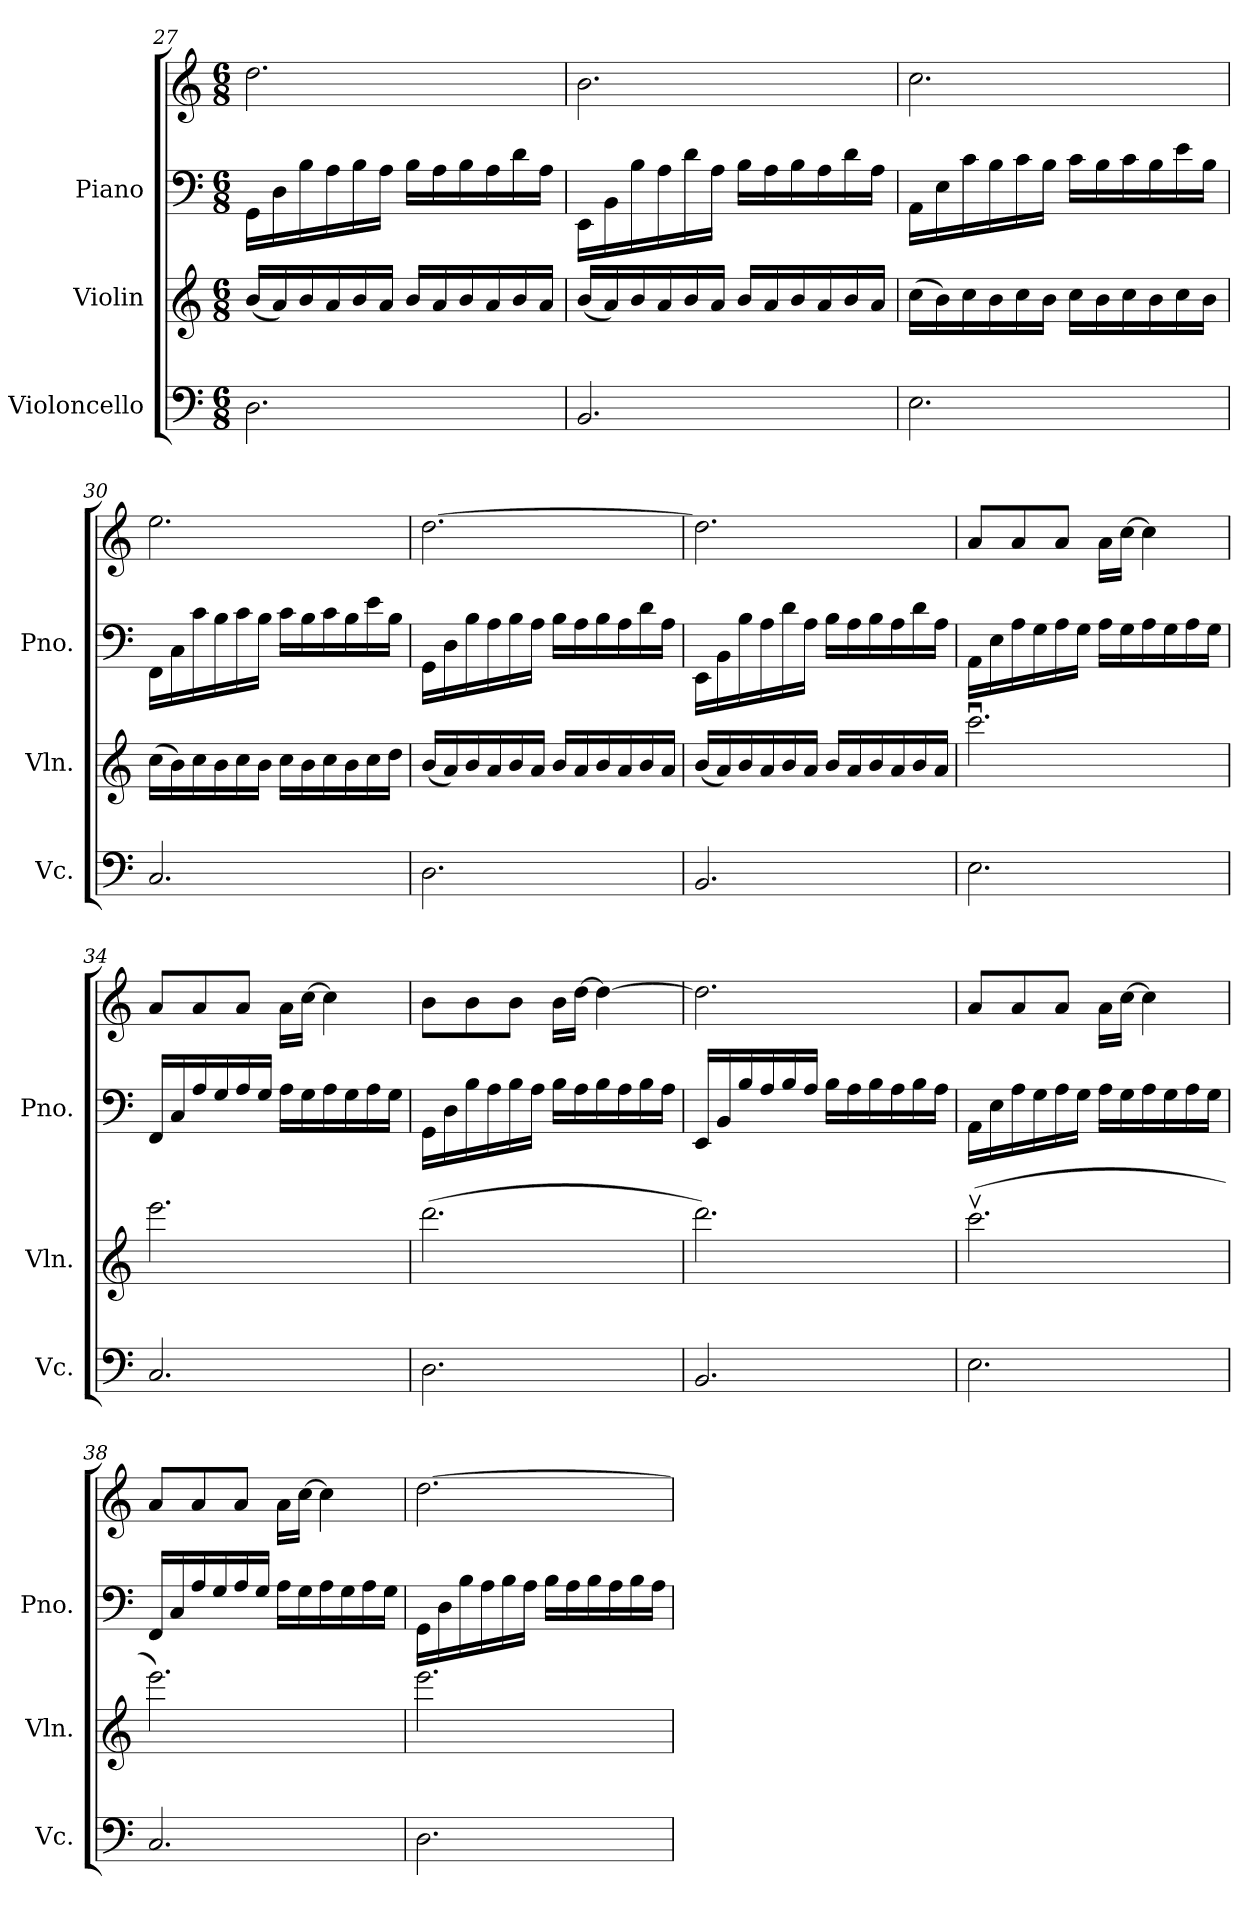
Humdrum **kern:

**kern	**kern	**kern	**kern
*part3	*part2	*part1	*part1
*staff4	*staff3	*staff2	*staff1
*I"Violoncello	*I"Violin	*I"Piano	*
*I'Vc.	*I'Vln.	*I'Pno.	*
*clefF4	*clefG2	*clefF4	*clefG2
*k[]	*k[]	*k[]	*k[]
*M6/8	*M6/8	*M6/8	*M6/8
=27	=27	=27	=27
2.D\	(16b/LL	16GG\LL	2.dd\
.	16a/)	16D\	.
.	16b/	16B\	.
.	16a/	16A\	.
.	16b/	16B\	.
.	16a/JJ	16A\JJ	.
.	16b/LL	16B\LL	.
.	16a/	16A\	.
.	16b/	16B\	.
.	16a/	16A\	.
.	16b/	16d\	.
.	16a/JJ	16A\JJ	.
=28	=28	=28	=28
2.BB/	(16b/LL	16EE\LL	2.b\
.	16a/)	16BB\	.
.	16b/	16B\	.
.	16a/	16A\	.
.	16b/	16d\	.
.	16a/JJ	16A\JJ	.
.	16b/LL	16B\LL	.
.	16a/	16A\	.
.	16b/	16B\	.
.	16a/	16A\	.
.	16b/	16d\	.
.	16a/JJ	16A\JJ	.
!!LO:LB:g=z
=29	=29	=29	=29
2.E\	(16cc\LL	16AA\LL	2.cc\
.	16b\)	16E\	.
.	16cc\	16c\	.
.	16b\	16B\	.
.	16cc\	16c\	.
.	16b\JJ	16B\JJ	.
.	16cc\LL	16c\LL	.
.	16b\	16B\	.
.	16cc\	16c\	.
.	16b\	16B\	.
.	16cc\	16e\	.
.	16b\JJ	16B\JJ	.
=30	=30	=30	=30
2.C/	(16cc\LL	16FF\LL	2.ee\
.	16b\)	16C\	.
.	16cc\	16c\	.
.	16b\	16B\	.
.	16cc\	16c\	.
.	16b\JJ	16B\JJ	.
.	16cc\LL	16c\LL	.
.	16b\	16B\	.
.	16cc\	16c\	.
.	16b\	16B\	.
.	16cc\	16e\	.
.	16dd\JJ	16B\JJ	.
=31	=31	=31	=31
2.D\	(16b/LL	16GG\LL	[2.dd\
.	16a/)	16D\	.
.	16b/	16B\	.
.	16a/	16A\	.
.	16b/	16B\	.
.	16a/JJ	16A\JJ	.
.	16b/LL	16B\LL	.
.	16a/	16A\	.
.	16b/	16B\	.
.	16a/	16A\	.
.	16b/	16d\	.
.	16a/JJ	16A\JJ	.
=32	=32	=32	=32
2.BB/	(16b/LL	16EE\LL	2.dd\]
.	16a/)	16BB\	.
.	16b/	16B\	.
.	16a/	16A\	.
.	16b/	16d\	.
.	16a/JJ	16A\JJ	.
.	16b/LL	16B\LL	.
.	16a/	16A\	.
.	16b/	16B\	.
.	16a/	16A\	.
.	16b/	16d\	.
.	16a/JJ	16A\JJ	.
!!LO:PB:g=z
=33	=33	=33	=33
2.E\	2.cccu\	16AA\LL	8a/L
.	.	16E\	.
.	.	16A\	8a/
.	.	16G\	.
.	.	16A\	8a/J
.	.	16G\JJ	.
.	.	16A\LL	16a\LL
.	.	16G\	[16cc\JJ
.	.	16A\	4cc\]
.	.	16G\	.
.	.	16A\	.
.	.	16G\JJ	.
=34	=34	=34	=34
2.C/	2.eee\	16FF/LL	8a/L
.	.	16C/	.
.	.	16A/	8a/
.	.	16G/	.
.	.	16A/	8a/J
.	.	16G/JJ	.
.	.	16A\LL	16a\LL
.	.	16G\	[16cc\JJ
.	.	16A\	4cc\]
.	.	16G\	.
.	.	16A\	.
.	.	16G\JJ	.
=35	=35	=35	=35
2.D\	(2.ddd\	16GG\LL	8b\L
.	.	16D\	.
.	.	16B\	8b\
.	.	16A\	.
.	.	16B\	8b\J
.	.	16A\JJ	.
.	.	16B\LL	16b\LL
.	.	16A\	[16dd\JJ
.	.	16B\	4dd\_
.	.	16A\	.
.	.	16B\	.
.	.	16A\JJ	.
=36	=36	=36	=36
2.BB/	2.ddd\)	16EE/LL	2.dd\]
.	.	16BB/	.
.	.	16B/	.
.	.	16A/	.
.	.	16B/	.
.	.	16A/JJ	.
.	.	16B\LL	.
.	.	16A\	.
.	.	16B\	.
.	.	16A\	.
.	.	16B\	.
.	.	16A\JJ	.
!!LO:LB:g=z
=37	=37	=37	=37
2.E\	(2.cccv\	16AA\LL	8a/L
.	.	16E\	.
.	.	16A\	8a/
.	.	16G\	.
.	.	16A\	8a/J
.	.	16G\JJ	.
.	.	16A\LL	16a\LL
.	.	16G\	[16cc\JJ
.	.	16A\	4cc\]
.	.	16G\	.
.	.	16A\	.
.	.	16G\JJ	.
=38	=38	=38	=38
2.C/	2.eee\)	16FF/LL	8a/L
.	.	16C/	.
.	.	16A/	8a/
.	.	16G/	.
.	.	16A/	8a/J
.	.	16G/JJ	.
.	.	16A\LL	16a\LL
.	.	16G\	[16cc\JJ
.	.	16A\	4cc\]
.	.	16G\	.
.	.	16A\	.
.	.	16G\JJ	.
=39	=39	=39	=39
2.D\	2.eee\	16GG\LL	[2.dd\
.	.	16D\	.
.	.	16B\	.
.	.	16A\	.
.	.	16B\	.
.	.	16A\JJ	.
.	.	16B\LL	.
.	.	16A\	.
.	.	16B\	.
.	.	16A\	.
.	.	16B\	.
.	.	16A\JJ	.
=	=	=	=
*-	*-	*-	*-
